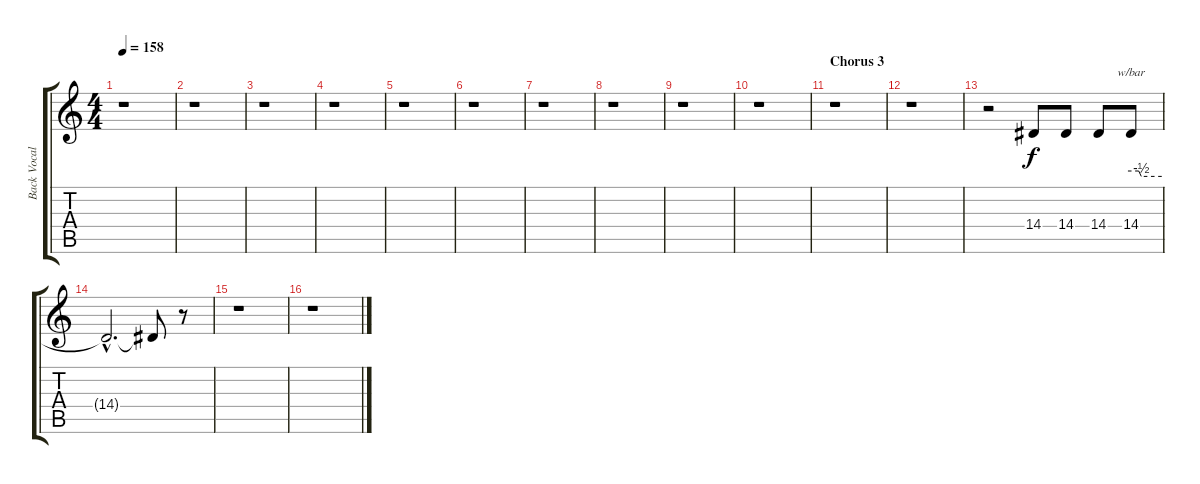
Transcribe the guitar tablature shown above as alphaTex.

\track ("Back Vocal" "Back Vocal") {instrument viola}
\staff {score tabs}
\tuning (Eb4 Bb3 Gb3 Db3 Ab2 Eb2) {hide}
\ts (4 4)
\tempo 158
\clef g2
\ks c
r.1{dy f} |
r.1 |
r.1 |
r.1 |
r.1 |
r.1 |
r.1 |
r.1 |
r.1 |
r.1 |
\section ("" "Chorus 3")
r.1 |
r.1 |
r.2 14.4.8 14.4.8 14.4.8 14.4.8{tbe (custom default 0 0 15 0 20 -2 60 -2)} |
14.4{hac t}.2{d} 14.4{t}.8{volume 0} r.8 |
r.1{volume 9} |
r.1
